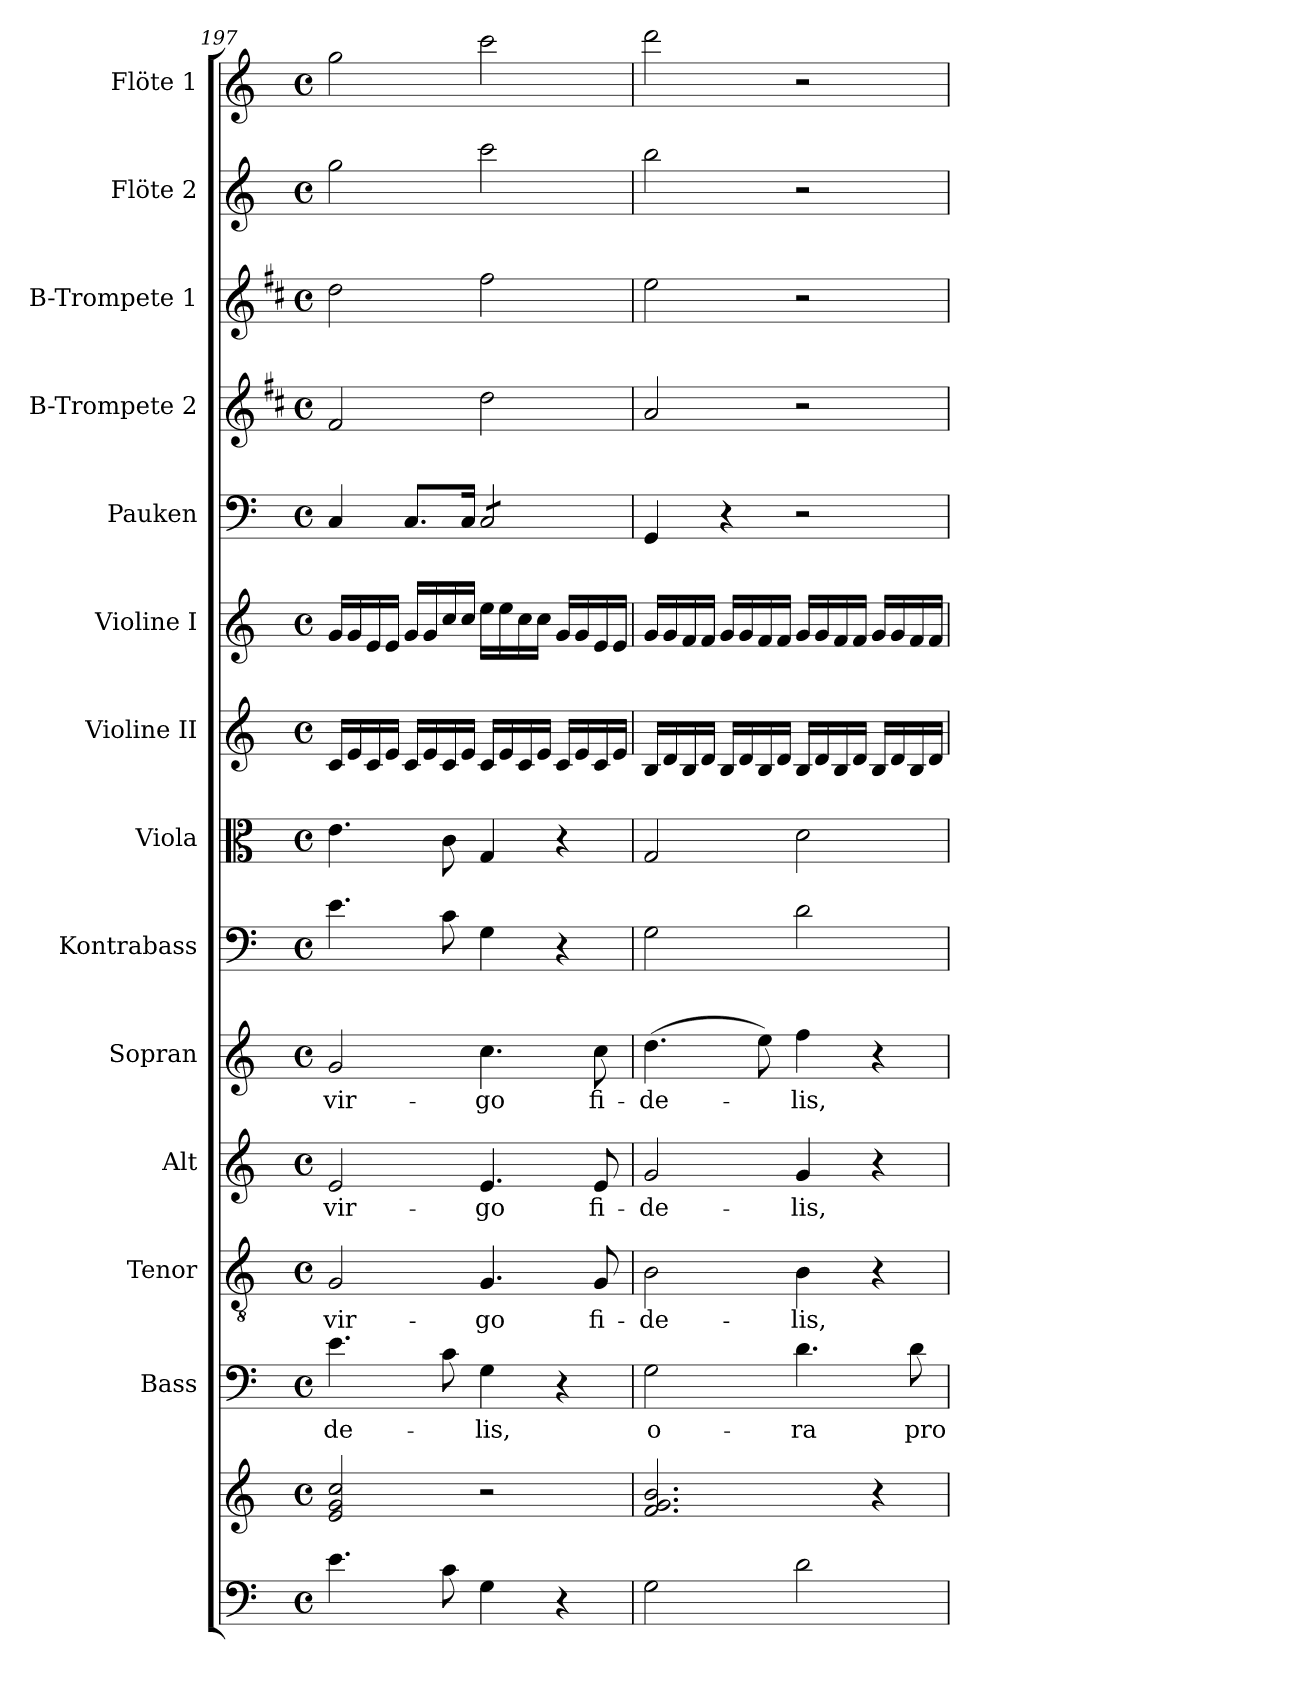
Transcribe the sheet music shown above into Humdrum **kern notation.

**kern	**kern	**kern	**text	**kern	**text	**kern	**text	**kern	**text	**kern	**kern	**kern	**kern	**kern	**kern	**kern	**kern	**kern
*part14	*part14	*part13	*part13	*part12	*part12	*part11	*part11	*part10	*part10	*part9	*part8	*part7	*part6	*part5	*part4	*part3	*part2	*part1
*staff15	*staff14	*staff13	*staff13	*staff12	*staff12	*staff11	*staff11	*staff10	*staff10	*staff9	*staff8	*staff7	*staff6	*staff5	*staff4	*staff3	*staff2	*staff1
*	*	*I"Bass	*	*I"Tenor	*	*I"Alt	*	*I"Sopran	*	*I"Kontrabass	*I"Viola	*I"Violine II	*I"Violine I	*I"Pauken	*I"B-Trompete 2	*I"B-Trompete 1	*I"Flöte 2	*I"Flöte 1
*	*	*I'B.	*	*I'T.	*	*I'A.	*	*I'S.	*	*I'Kb.	*I'Vla.	*I'Vl. II	*I'Vl. I	*I'Pk.	*I'B Trp. 2	*I'B Trp. 1	*I'Fl. 2	*I'Fl. 1
*clefF4	*clefG2	*clefF4	*	*clefGv2	*	*clefG2	*	*clefG2	*	*clefF4	*clefC3	*clefG2	*clefG2	*clefF4	*clefG2	*clefG2	*clefG2	*clefG2
*	*	*	*	*	*	*	*	*	*	*ITrd7c12	*	*	*	*	*ITrd1c2	*ITrd1c2	*	*
*k[]	*k[]	*k[]	*	*k[]	*	*k[]	*	*k[]	*	*k[]	*k[]	*k[]	*k[]	*k[]	*k[]	*k[]	*k[]	*k[]
*C:	*C:	*C:	*	*C:	*	*C:	*	*C:	*	*C:	*C:	*C:	*C:	*C:	*C:	*C:	*C:	*C:
*M4/4	*M4/4	*M4/4	*	*M4/4	*	*M4/4	*	*M4/4	*	*M4/4	*M4/4	*M4/4	*M4/4	*M4/4	*M4/4	*M4/4	*M4/4	*M4/4
*met(c)	*met(c)	*met(c)	*	*met(c)	*	*met(c)	*	*met(c)	*	*met(c)	*met(c)	*met(c)	*met(c)	*met(c)	*met(c)	*met(c)	*met(c)	*met(c)
=197	=197	=197	=197	=197	=197	=197	=197	=197	=197	=197	=197	=197	=197	=197	=197	=197	=197	=197
!	!	!	!LO:LY:b	!	!LO:LY:b	!	!LO:LY:b	!	!LO:LY:b	!	!	!	!	!	!	!	!	!
4.e\	2e/ 2g/ 2cc/	4.e\	-de-	2G/	vir-	2e/	vir-	2g/	vir-	4.E\	4.e\	16c/LL	16g/LL	4C/	2e/	2cc\	2gg\	2gg\
.	.	.	.	.	.	.	.	.	.	.	.	16e/	16g/	.	.	.	.	.
.	.	.	.	.	.	.	.	.	.	.	.	16c/	16e/	.	.	.	.	.
.	.	.	.	.	.	.	.	.	.	.	.	16e/JJ	16e/JJ	.	.	.	.	.
.	.	.	.	.	.	.	.	.	.	.	.	16c/LL	16g/LL	8.C/L	.	.	.	.
.	.	.	.	.	.	.	.	.	.	.	.	16e/	16g/	.	.	.	.	.
8c\	.	8c\	.	.	.	.	.	.	.	8C\	8c\	16c/	16cc/	.	.	.	.	.
.	.	.	.	.	.	.	.	.	.	.	.	16e/JJ	16cc/JJ	16C/Jk	.	.	.	.
!	!	!	!LO:LY:b	!	!LO:LY:b	!	!LO:LY:b	!	!LO:LY:b	!	!	!	!	!	!	!	!	!
*	*	*	*	*	*	*	*	*	*	*	*	*	*	*tremolo	*	*	*	*
4G\	2r	4G\	-lis,	4.G/	-go	4.e/	-go	4.cc\	-go	4GG\	4G/	16c/LL	16ee\LL	8C/L	2cc\	2ee\	2ccc\	2ccc\
.	.	.	.	.	.	.	.	.	.	.	.	16e/	16ee\	.	.	.	.	.
.	.	.	.	.	.	.	.	.	.	.	.	16c/	16cc\	8C/	.	.	.	.
.	.	.	.	.	.	.	.	.	.	.	.	16e/JJ	16cc\JJ	.	.	.	.	.
4r	.	4r	.	.	.	.	.	.	.	4r	4r	16c/LL	16g/LL	8C/	.	.	.	.
.	.	.	.	.	.	.	.	.	.	.	.	16e/	16g/	.	.	.	.	.
!	!	!	!	!	!LO:LY:b	!	!LO:LY:b	!	!LO:LY:b	!	!	!	!	!	!	!	!	!
.	.	.	.	8G/	fi-	8e/	fi-	8cc\	fi-	.	.	16c/	16e/	8C/J	.	.	.	.
*	*	*	*	*	*	*	*	*	*	*	*	*	*	*Xtremolo	*	*	*	*
.	.	.	.	.	.	.	.	.	.	.	.	16e/JJ	16e/JJ	.	.	.	.	.
!!LO:PB:g=z
=198	=198	=198	=198	=198	=198	=198	=198	=198	=198	=198	=198	=198	=198	=198	=198	=198	=198	=198
!	!	!	!LO:LY:b	!	!LO:LY:b	!	!LO:LY:b	!	!LO:LY:b	!	!	!	!	!	!	!	!	!
2G\	2.f/ 2.g/ 2.b/	2G\	o-	2B\	-de-	2g/	-de-	(>4.dd\	-de-	2GG\	2G/	16B/LL	16g/LL	4GG/	2g/	2dd\	2bb\	2ddd\
.	.	.	.	.	.	.	.	.	.	.	.	16d/	16g/	.	.	.	.	.
.	.	.	.	.	.	.	.	.	.	.	.	16B/	16f/	.	.	.	.	.
.	.	.	.	.	.	.	.	.	.	.	.	16d/JJ	16f/JJ	.	.	.	.	.
.	.	.	.	.	.	.	.	.	.	.	.	16B/LL	16g/LL	4r	.	.	.	.
.	.	.	.	.	.	.	.	.	.	.	.	16d/	16g/	.	.	.	.	.
.	.	.	.	.	.	.	.	8ee\)	.	.	.	16B/	16f/	.	.	.	.	.
.	.	.	.	.	.	.	.	.	.	.	.	16d/JJ	16f/JJ	.	.	.	.	.
!	!	!	!LO:LY:b	!	!LO:LY:b	!	!LO:LY:b	!	!LO:LY:b	!	!	!	!	!	!	!	!	!
2d\	.	4.d\	-ra	4B\	-lis,	4g/	-lis,	4ff\	-lis,	2D\	2d\	16B/LL	16g/LL	2r	2r	2r	2r	2r
.	.	.	.	.	.	.	.	.	.	.	.	16d/	16g/	.	.	.	.	.
.	.	.	.	.	.	.	.	.	.	.	.	16B/	16f/	.	.	.	.	.
.	.	.	.	.	.	.	.	.	.	.	.	16d/JJ	16f/JJ	.	.	.	.	.
.	4r	.	.	4r	.	4r	.	4r	.	.	.	16B/LL	16g/LL	.	.	.	.	.
.	.	.	.	.	.	.	.	.	.	.	.	16d/	16g/	.	.	.	.	.
!	!	!	!LO:LY:b	!	!	!	!	!	!	!	!	!	!	!	!	!	!	!
.	.	8d\	pro	.	.	.	.	.	.	.	.	16B/	16f/	.	.	.	.	.
.	.	.	.	.	.	.	.	.	.	.	.	16d/JJ	16f/JJ	.	.	.	.	.
=	=	=	=	=	=	=	=	=	=	=	=	=	=	=	=	=	=	=
*-	*-	*-	*-	*-	*-	*-	*-	*-	*-	*-	*-	*-	*-	*-	*-	*-	*-	*-
